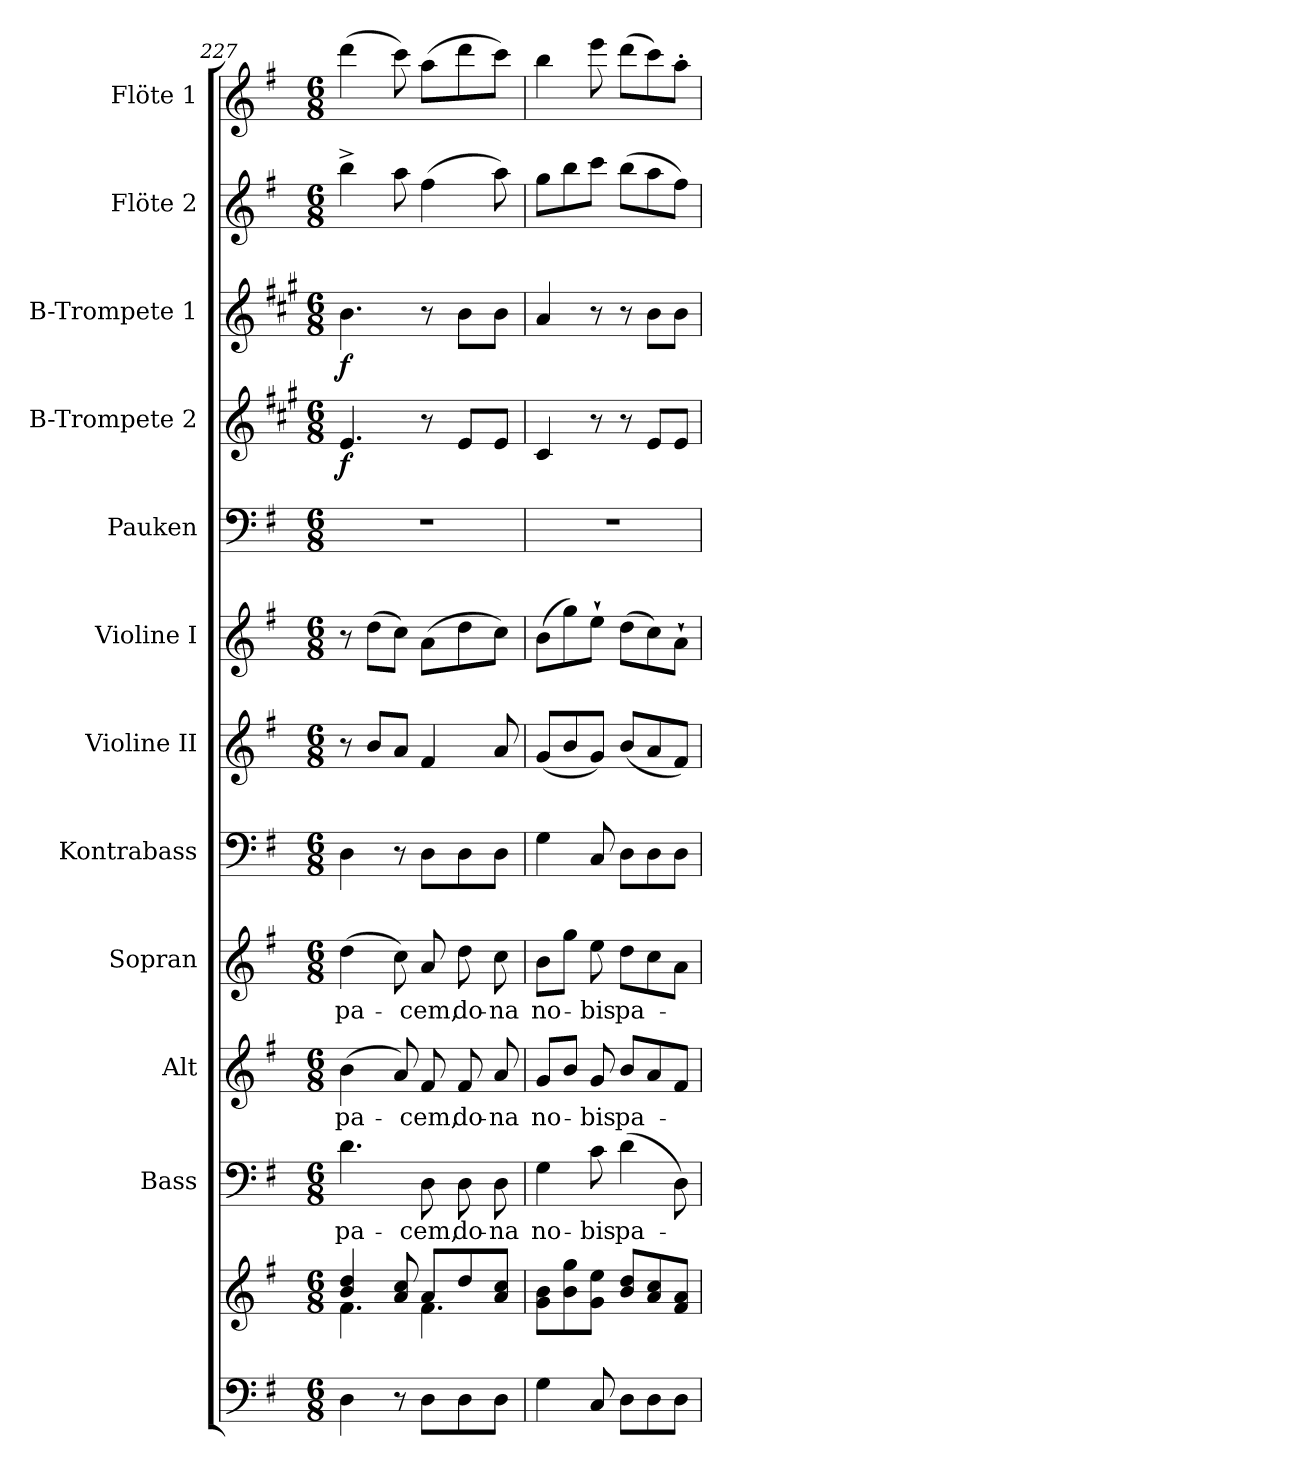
**kern	**kern	**kern	**text	**kern	**text	**kern	**text	**kern	**kern	**kern	**kern	**kern	**dynam	**kern	**dynam	**kern	**kern
*part12	*part12	*part11	*part11	*part10	*part10	*part9	*part9	*part8	*part7	*part6	*part5	*part4	*part4	*part3	*part3	*part2	*part1
*staff13	*staff12	*staff11	*staff11	*staff10	*staff10	*staff9	*staff9	*staff8	*staff7	*staff6	*staff5	*staff4	*staff4	*staff3	*staff3	*staff2	*staff1
*	*	*I"Bass	*	*I"Alt	*	*I"Sopran	*	*I"Kontrabass	*I"Violine II	*I"Violine I	*I"Pauken	*I"B-Trompete 2	*	*I"B-Trompete 1	*	*I"Flöte 2	*I"Flöte 1
*	*	*I'B.	*	*I'A.	*	*I'S.	*	*I'Kb.	*I'Vl. II	*I'Vl. I	*I'Pk.	*I'B Trp. 2	*	*I'B Trp. 1	*	*I'Fl. 2	*I'Fl. 1
*clefF4	*clefG2	*clefF4	*	*clefG2	*	*clefG2	*	*clefF4	*clefG2	*clefG2	*clefF4	*clefG2	*	*clefG2	*	*clefG2	*clefG2
*	*	*	*	*	*	*	*	*ITrd7c12	*	*	*	*ITrd1c2	*	*ITrd1c2	*	*	*
*k[f#]	*k[f#]	*k[f#]	*	*k[f#]	*	*k[f#]	*	*k[f#]	*k[f#]	*k[f#]	*k[f#]	*k[f#]	*	*k[f#]	*	*k[f#]	*k[f#]
*G:	*G:	*G:	*	*G:	*	*G:	*	*G:	*G:	*G:	*G:	*G:	*	*G:	*	*G:	*G:
*M6/8	*M6/8	*M6/8	*	*M6/8	*	*M6/8	*	*M6/8	*M6/8	*M6/8	*M6/8	*M6/8	*	*M6/8	*	*M6/8	*M6/8
=227	=227	=227	=227	=227	=227	=227	=227	=227	=227	=227	=227	=227	=227	=227	=227	=227	=227
*	*^	*	*	*	*	*	*	*	*	*	*	*	*	*	*	*	*
!	!	!	!	!LO:LY:b	!	!LO:LY:b	!	!LO:LY:b	!	!	!	!	!	!LO:DY:b	!	!LO:DY:b	!	!
4D\	4b/ 4dd/	4.f#\	4.d\	pa-	(>4b\	pa-	(>4dd\	pa-	4DD\	8r	8r	2.r	4.d/	f	4.a\	f	4bb^>\	(>4ddd\
.	.	.	.	.	.	.	.	.	.	8b/L	(>8dd\L	.	.	.	.	.	.	.
8r	8a/ 8cc/	.	.	.	8a/)	.	8cc\)	.	8r	8a/J	8cc\J)	.	.	.	.	.	8aa\	8ccc\)
!	!	!	!	!LO:LY:b	!	!LO:LY:b	!	!LO:LY:b	!	!	!	!	!	!	!	!	!	!
8D\L	8a/L	4.f#\	8D\	-cem,	8f#/	-cem,	8a/	-cem,	8DD\L	4f#/	(>8a\L	.	8r	.	8r	.	(>4ff#\	(>8aa\L
!	!	!	!	!LO:LY:b	!	!LO:LY:b	!	!LO:LY:b	!	!	!	!	!	!	!	!	!	!
8D\	8dd/	.	8D\	do-	8f#/	do-	8dd\	do-	8DD\	.	8dd\	.	8d/L	.	8a\L	.	.	8ddd\
!	!	!	!	!LO:LY:b	!	!LO:LY:b	!	!LO:LY:b	!	!	!	!	!	!	!	!	!	!
8D\J	8a/ 8cc/J	.	8D\	-na	8a/	-na	8cc\	-na	8DD\J	8a/	8cc\J)	.	8d/J	.	8a\J	.	8aa\)	8ccc\J)
*	*v	*v	*	*	*	*	*	*	*	*	*	*	*	*	*	*	*	*
!!LO:PB:g=z
=228	=228	=228	=228	=228	=228	=228	=228	=228	=228	=228	=228	=228	=228	=228	=228	=228	=228
!	!	!	!LO:LY:b	!	!LO:LY:b	!	!LO:LY:b	!	!	!	!	!	!	!	!	!	!
4G\	8g\ 8b\L	4G\	no-	8g/L	no-	8b\L	no-	4GG\	(<8g/L	(>8b\L	2.r	4B/	.	4g/	.	8gg\L	4bb\
.	8b\ 8gg\	.	.	8b/J	.	8gg\J	.	.	8b/	8gg\)	.	.	.	.	.	8bb\	.
!	!	!	!LO:LY:b	!	!LO:LY:b	!	!LO:LY:b	!	!	!	!	!	!	!	!	!	!
8C/	8g\ 8ee\J	8c\	-bis	8g/	-bis	8ee\	-bis	8CC/	8g/J)	8ee`>\J	.	8r	.	8r	.	8ccc\J	8eee\
!	!	!	!LO:LY:b	!	!LO:LY:b	!	!LO:LY:b	!	!	!	!	!	!	!	!	!	!
8D\L	8b/ 8dd/L	(>4d\	pa-	8b/L	pa-	8dd\L	pa-	8DD\L	(<8b/L	(>8dd\L	.	8r	.	8r	.	(>8bb\L	(>8ddd\L
8D\	8a/ 8cc/	.	.	8a/	.	8cc\	.	8DD\	8a/	8cc\)	.	8d/L	.	8a\L	.	8aa\	8ccc\)
8D\J	8f#/ 8a/J	8D\)	.	8f#/J	.	8a\J	.	8DD\J	8f#/J)	8a`>\J	.	8d/J	.	8a\J	.	8ff#\J)	8aa'>\J
=	=	=	=	=	=	=	=	=	=	=	=	=	=	=	=	=	=
*-	*-	*-	*-	*-	*-	*-	*-	*-	*-	*-	*-	*-	*-	*-	*-	*-	*-
